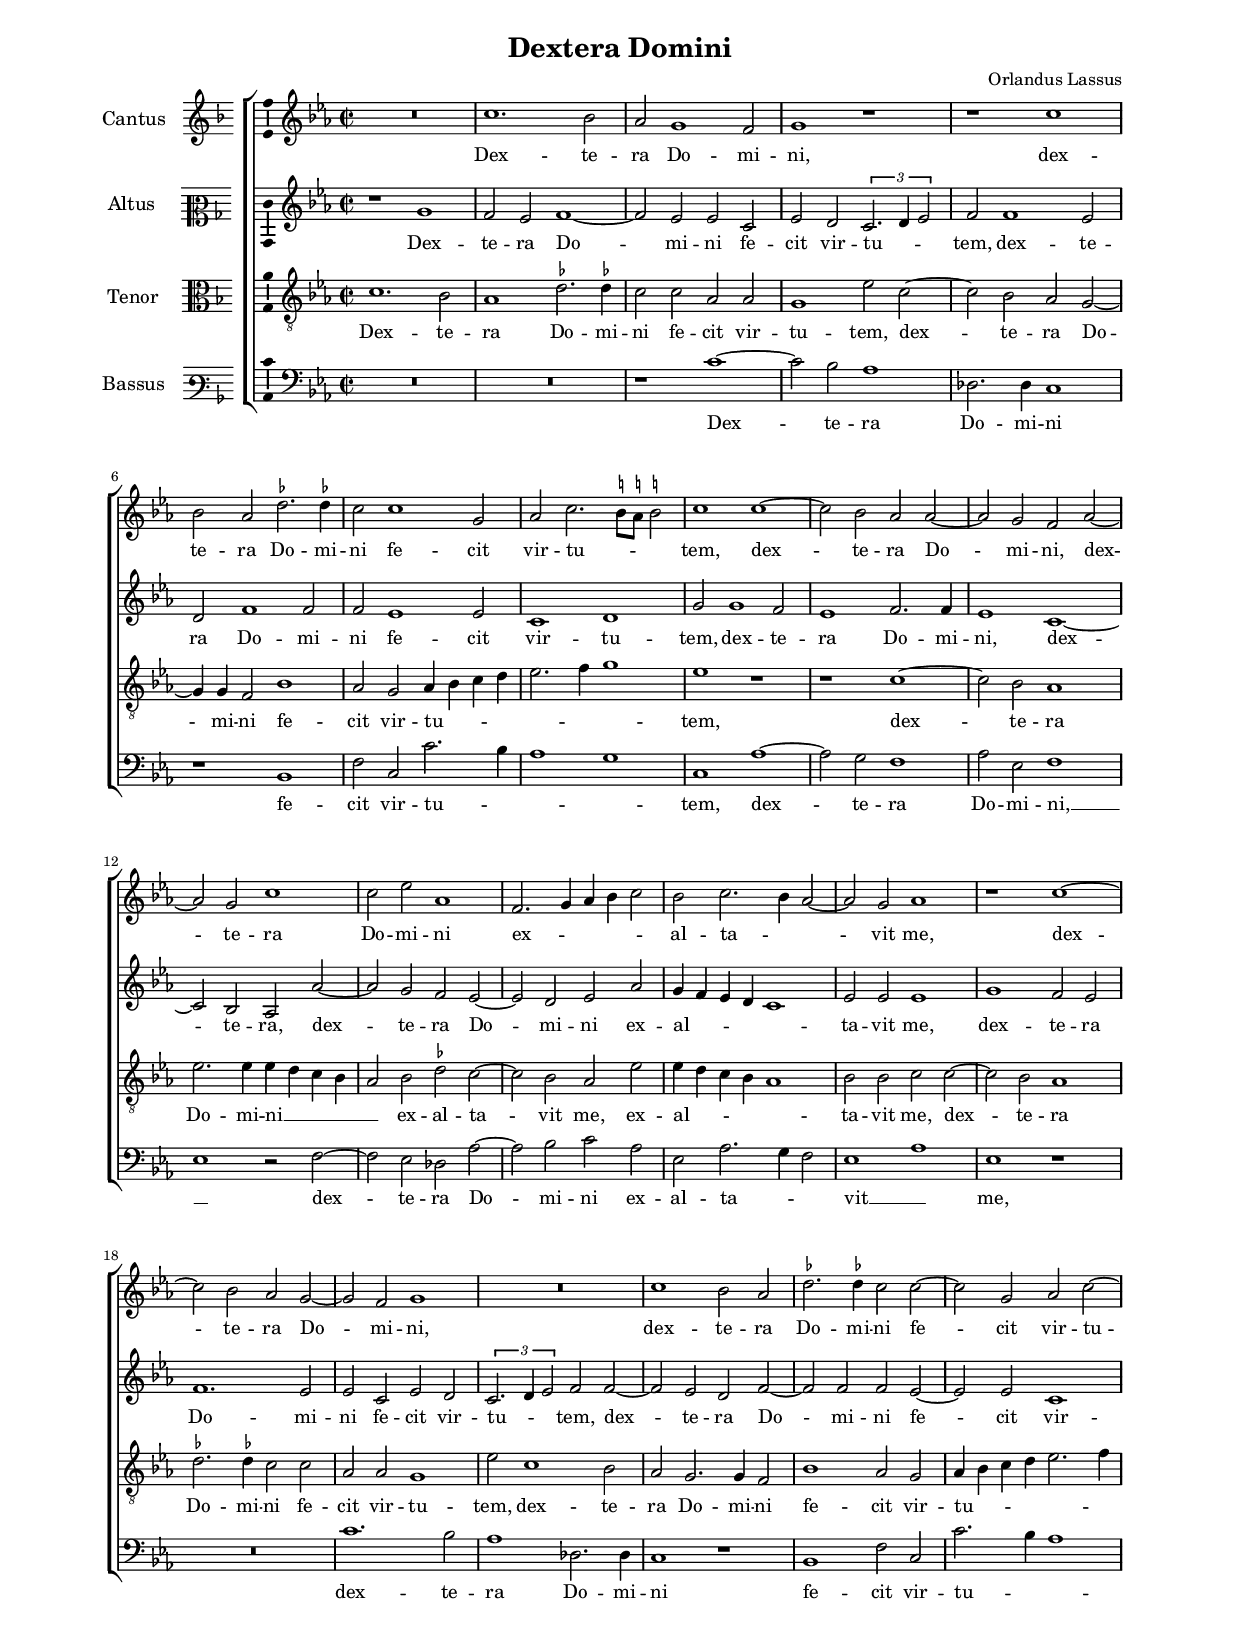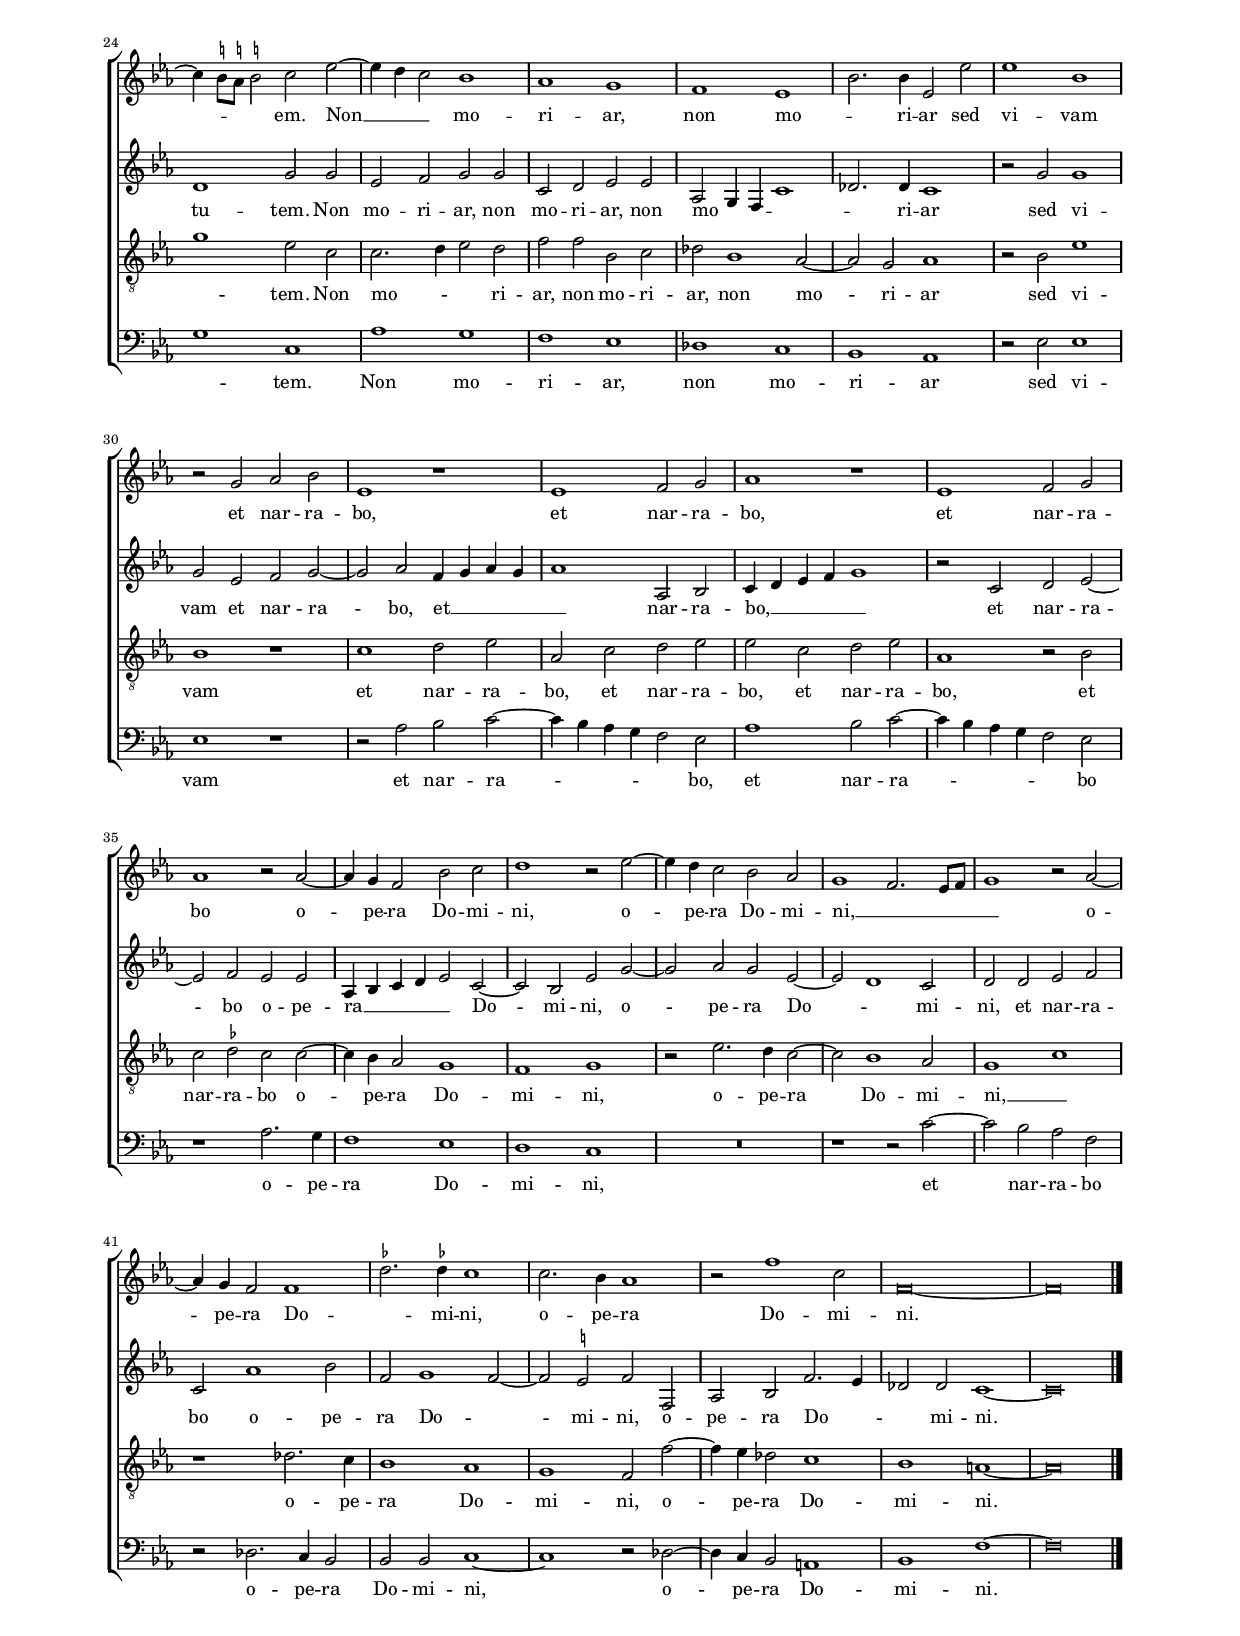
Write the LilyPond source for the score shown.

\header
{
  title="Dextera Domini"
  composer="Orlandus Lassus"
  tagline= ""
}

\version "2.22.1"
\include "deutsch.ly"
#(set-global-staff-size 15)
% #(set-default-paper-size "letter")
#(ly:set-option 'point-and-click #f)

	
global = {
	\key f \major
	\time 2/2 \set Score.measureLength = #(ly:make-moment 2/1)
    \skip 1*2*46 \bar "|."
	}

	ficta = { \once \set suggestAccidentals = ##t }
	
	forget = #(define-music-function (music) (ly:music?) #{
		\accidentalStyle forget
		$music
		\accidentalStyle default
		#})


\paper
	{
	top-margin = 1.5 \cm
	bottom-margin = 1.5 \cm
	left-margin = 2 \cm
	right-margin = 2 \cm
	ragged-bottom = ##f
	ragged-last-bottom = ##f
	print-page-number = ##f
	system-system-spacing = #'((basic-distance . 17) (minimum-distance . 14) (padding . 5) (strechability . 150))
	systems-per-page = 4
%	min-systems-per-page = 3
	}


incipitcantus = \markup { \score {
	{
	\set Staff.instrumentName = \markup { \fontsize #1 "Cantus" }
	\key f \major
	\clef violin
	s4 \bar ""
	}
	\layout  {
	raggedright = ##t
	indent = 1.6 \cm
	line-width = 2.2\cm
	\context { \Staff \remove Time_signature_engraver }
	\override Staff.Clef.Y-extent = #'(0 . 0)
	}} \hspace #1 }
	
      
incipitaltus = \markup { \score {
	{
	\set Staff.instrumentName = \markup { \fontsize #1 "Altus" }
	\key f \major
	\clef mezzosoprano
	s4 \bar ""
	}
	\layout  {
	raggedright = ##t
	indent = 1.6 \cm
	line-width = 2.2\cm
	\context { \Staff \remove Time_signature_engraver }
	\override Staff.Clef.Y-extent = #'(0 . 0)
	}} \hspace #1 }


incipittenor = \markup { \score {
	{
	\set Staff.instrumentName = \markup { \fontsize #1 "Tenor" }
	\key f \major
	\clef alto
	s4 \bar ""
	}
	\layout  {
	raggedright = ##t
	indent = 1.6 \cm
	line-width = 2.2\cm
	\context { \Staff \remove Time_signature_engraver }
	\override Staff.Clef.Y-extent = #'(0 . 0)
	}} \hspace #1 }


incipitbassus = \markup { \score {
	{
	\set Staff.instrumentName = \markup { \fontsize #1 "Bassus" }
	\key f \major
	\clef varbaritone
	s4 \bar ""
	}
	\layout  {
	raggedright = ##t
	indent = 1.6 \cm
	line-width = 2.2\cm
	\context { \Staff \remove Time_signature_engraver }
	\override Staff.Clef.Y-extent = #'(0 . 0)
	}} \hspace #1 }


cantus =  \relative c''
	{
	R\breve
	d1. c2
	b2 a1 g2
	a1 r
%5
	r1 d |
	c2 b \ficta es2. \ficta es!4
	d2 d1 a2
	b2 d2. \stemDown \ficta cis8 \ficta h \stemNeutral \ficta cis!2
	d1 d~
%10
	d2 c b b~ |
	b2 a g b~
	b2 a d1
	d2 f b,1
	g2. a4 b c d2
%15
	c2 d2. c4 b2~ |
	b2 a b1
	r1 d~
	d2 c b a~
	a2 g a1
%20
	R\breve |
	d1 c2 b
	\ficta es2. \ficta es!4 d2 d~
	d2 a b d~
	d4 \stemDown \ficta cis8 \ficta h \stemNeutral \ficta cis!2 d f~
%25
	f4 e d2 c1 |
	b1 a
	g1 f
	c'2. c4 f,2 f'
	f1 c
%30
	r2 a b c |
	f,1 r
	f1 g2 a
	b1 r
	f1 g2 a
%35
	b1 r2 b~ |
	b4 a g2 c d
	e1 r2 f~
	f4 e d2 c b
	a1 g2. f8 g
%40
	a1 r2 b~ |
	b4 a g2 g1
	\ficta es'2. \ficta es!4 d1
	d2. c4 b1
	r2 g'1 d2
%45
	g,\breve~
    g\breve |
	}


altus =  \relative c'
	{
	r1 a'
	g2 f g1~
	g2 f f d
    f2 e \tuplet 3/2 { d2. e4 f2 }
%5
	g2 g1 f2 |
	e2 g1 g2
	g2 f1 f2
	d1 e
	a2 a1 g2
%10
	f1 g2. g4 |
	f1 d~
	d2 c b b'~
	b2 a g f~
	f2 e f b
%15
	a4 g f e d1 |
	f2 f f1
	a1 g2 f
	g1. f2
	f2 d f e
%20
    \tuplet 3/2 { d2. e4 f2 } g2 g~ |
	g2 f e g~
	g2 g g f~
	f2 f d1
	e1 a2 a
%25
	f2 g a a |
	d,2 e f f
	b,2 a4 g d'1
	es2. es4 d1
	r2 a' a1
%30
	a2 f g a~ |
	a2 b g4 a b a
	b1 b,2 c
	d4 e f g a1
	r2 d, e f~
%35
	f2 g f f |
	b,4 c d e f2 d~
	d2 c f a~
	a2 b a f~
	f2 e1 d2
%40
    e2 e f g |
    d2 b'1 c2
    g2 a1 g2~
    g2 \ficta fis g g,
    b2 c g'2. f4
%45
    es2 es d1~
    d\breve |
	}


tenor =  \relative c'
	{
	d1. c2
	b1 \ficta es2. \ficta es!4
	d2 d b b
	a1 f'2 d~
%5
	d2 c b a~ |
	a4 a g2 c1
	b2 a b4 c d e
	f2. g4 a1
	f1 r
%10
	r1 d~ |
	d2 c b1
	f'2. f4 f e d c
	b2 c \ficta es d~
	d2 c b f'
%15
	f4 e d c b1 |
	c2 c d d~
	d2 c b1
	\ficta es2. \ficta es!4 d2 d
	b2 b a1
%20
	f'2 d1 c2 |
	b2 a2. a4 g2
	c1 b2 a
	b4 c d e f2. g4
	a1 f2 d
%25
	d2. e4 f2 e |
	g2 g c, d
	es2 c1 b2~
	b2 a b1
	r2 c f1
%30
	c1 r |
	d1 e2 f
	b,2 d e f
	f2 d e f
	b,1 r2 c
%35
	d2 \ficta es d d~ |
	d4 c b2 a1
	g1 a
	r2 f'2. e4 d2~
	d2 c1 b2
%40
	a1 d |
	r1 es2. d4
	c1 b
	a1 g2 g'~
	g4 f es2 d1
%45
	c1 h~
	h\breve |
	}


bassus  =  \relative c
	{
	R\breve
	R\breve
	r1 d'~
	d2 c b1
%5
	es,2. es4 d1 |
	r1 c
	g'2 d d'2. c4
	b1 a
	d,1 b'~
%10
	b2 a g1 |
	b2 f g1
	f1 r2 g~
	g2 f es b'~
	b2 c d b
%15
	f2 b2. a4 g2 |
	f1 b
	f1 r
	R\breve
	d'1. c2
%20
	b1 es,2. es4 |
	d1 r
	c1 g'2 d
	d'2. c4 b1
	a1 d,
%25
	b'1 a |
	g1 f
	es1 d
	c1 b
	r2 f' f1
%30
	f1 r |
	r2 b c d~
	d4 c b a g2 f
	b1 c2 d~
	d4 c b a g2 f
%35
	r1 b2. a4 |
	g1 f
	e1 d
	R\breve
	r1 r2 d'~
%40
	d2 c b g |
	r2 es2. d4 c2
	c2 c d1~
	d1 r2 es~
	es4 d c2 h1
%45
	c1 g'~
	g\breve |
	}

lyricscantus = \lyricmode {
	Dex -- te -- ra Do -- mi -- ni,
        dex -- te -- ra Do -- mi -- ni
        fe -- cit vir -- tu -- _ _ _ tem,
        dex -- te -- ra Do -- mi -- ni,
        dex -- te -- ra Do -- mi -- ni
        ex -- _ _ _ _ al -- ta -- _ _ vit me,
        dex -- te -- ra Do -- mi -- ni,
        dex -- te -- ra Do -- mi -- ni
        fe -- cit vir -- tu -- _ _ _ em.
        Non __ _ _ mo -- ri -- ar,
        non mo -- _ ri -- ar
        sed vi -- vam
        et nar -- ra -- bo,
        et nar -- ra -- bo,
        et nar -- ra -- bo
        o -- pe -- ra Do -- mi -- ni,
        o -- pe -- ra Do -- mi -- ni, __ _ _ _ _
        o -- pe -- ra Do -- _ mi -- ni,
        o -- pe -- ra Do -- mi -- ni.
	}


lyricsaltus = \lyricmode {
	Dex -- te -- ra Do -- mi -- ni
        fe -- cit vir -- tu -- _ _ tem,
        dex -- te -- ra Do -- mi -- ni
        fe -- cit vir -- tu -- tem,
        dex -- te -- ra Do -- mi -- ni,
        dex -- te -- ra,
        dex -- te -- ra Do -- mi -- ni
        ex -- al -- _ _ _ _ ta -- vit me,
        dex -- te -- ra Do -- mi -- ni
        fe -- cit vir -- tu -- _ _ tem,
        dex -- te -- ra Do -- mi -- ni
        fe -- cit vir -- tu -- tem.
        Non mo -- ri -- ar,
        non mo -- ri -- ar,
        non mo -- _ _ _ _ ri -- ar
        sed vi -- vam
        et nar -- ra -- bo,
        et __ _ _ _ _ nar -- ra -- bo, __ _ _ _ _
        et nar -- ra -- bo
        o -- pe -- ra __ _ _ _ _ Do -- mi -- ni,
        o -- pe -- ra Do -- _ mi -- ni,
        et nar -- ra -- bo
        o -- pe -- ra Do -- _ mi -- ni,
        o -- pe -- ra Do -- _ _ mi -- ni.
	}


lyricstenor = \lyricmode {
	Dex -- te -- ra Do -- mi -- ni
        fe -- cit vir -- tu -- tem,
        dex -- te -- ra Do -- mi -- ni
        fe -- cit vir -- tu -- _ _ _ _ _ _ tem,
        dex -- te -- ra Do -- mi -- ni __ _ _ _ _
        ex -- al -- ta -- vit me,
        ex -- al -- _ _ _ _ ta -- vit me,
        dex -- te -- ra Do -- mi -- ni
        fe -- cit vir -- tu -- tem,
        dex -- te -- ra Do -- mi -- ni
        fe -- cit vir -- tu -- _ _ _ _ _ _ tem.
        Non mo -- _ _ ri -- ar,
        non mo -- ri -- ar,
        non mo -- ri -- ar
        sed vi -- vam
        et nar -- ra -- bo,
        et nar -- ra -- bo,
        et nar -- ra -- bo,
        et nar -- ra -- bo
        o -- pe -- ra Do -- mi -- ni,
        o -- pe -- ra Do -- mi -- ni, __ _
        o -- pe -- ra Do -- mi -- ni,
        o -- pe -- ra Do -- mi -- ni.
	}


lyricsbassus = \lyricmode {
	Dex -- te -- ra Do -- mi -- ni
        fe -- cit vir -- tu -- _ _ _ tem,
        dex -- te -- ra Do -- mi -- ni, __ _
        dex -- te -- ra Do -- mi -- ni
        ex -- al -- ta -- _ _ vit __ _ me,
        dex -- te -- ra Do -- mi -- ni
        fe -- cit vir -- tu -- _ _ _ tem.
        Non mo -- ri -- ar,
        non mo -- ri -- ar
        sed vi -- vam
        et nar -- ra -- _ _ _ _ bo,
        et nar -- ra -- _ _ _ _ bo
        o -- pe -- ra Do -- mi -- ni,
        et nar -- ra -- bo
        o -- pe -- ra Do -- mi -- ni,
        o -- pe -- ra Do -- mi -- ni.
	}


\score
{  
	\transpose f es {
	\new ChoirStaff \with { \override StaffGrouper.staff-staff-spacing.basic-distance = #12 }
	<<

	\new Staff << \global
	\new Voice="v1" {
		\set Staff.instrumentName=\incipitcantus
        %       \set Staff.instrumentName="S"
		\set Staff.midiInstrument = "reed organ"
		\clef "violin"
		\cantus }
	\new Lyrics \lyricsto "v1" {\lyricscantus }
	>>


	\new Staff << \global
	\new Voice="v2" {
		\set Staff.instrumentName=\incipitaltus
        %       \set Staff.instrumentName="A"
		\set Staff.midiInstrument = "reed organ"
        \clef "violin" % "G_8"
		\altus}
	\new Lyrics \lyricsto "v2" {\lyricsaltus }
	>>


	\new Staff << \global
	\new Voice="v3" {
		\set Staff.instrumentName=\incipittenor
        %       \set Staff.instrumentName="T"
		\set Staff.midiInstrument = "reed organ"
		\clef "G_8"
		\tenor }
	\new Lyrics \lyricsto "v3" {\lyricstenor }
	>>


	\new Staff << \global
	\new Voice="v4" {
		\set Staff.instrumentName=\incipitbassus
        %       \set Staff.instrumentName="B"
		\set Staff.midiInstrument = "reed organ"
		\clef "bass" 
		\bassus }
	\new Lyrics \lyricsto "v4" {\lyricsbassus}
	>>

	>>
	} % transpose

	\layout
	{
	indent = 2.3 \cm
%	\context { \Lyrics \override VerticalAxisGroup.nonstaff-relatedstaff-spacing.padding = #2 }
%	\context { \Lyrics \override LyricText.font-size = #1 }
	\context { \Staff \override TimeSignature.break-visibility = #end-of-line-invisible }
    \context { \Staff \consists "Ambitus_engraver" }
	\context { \Score \override BarNumber.padding = #2 }
	\context { \Voice \override NoteHead.style = #'baroque }
	}

\midi
	{
    \tempo 2 = 90
	}
	
}


% EOF
